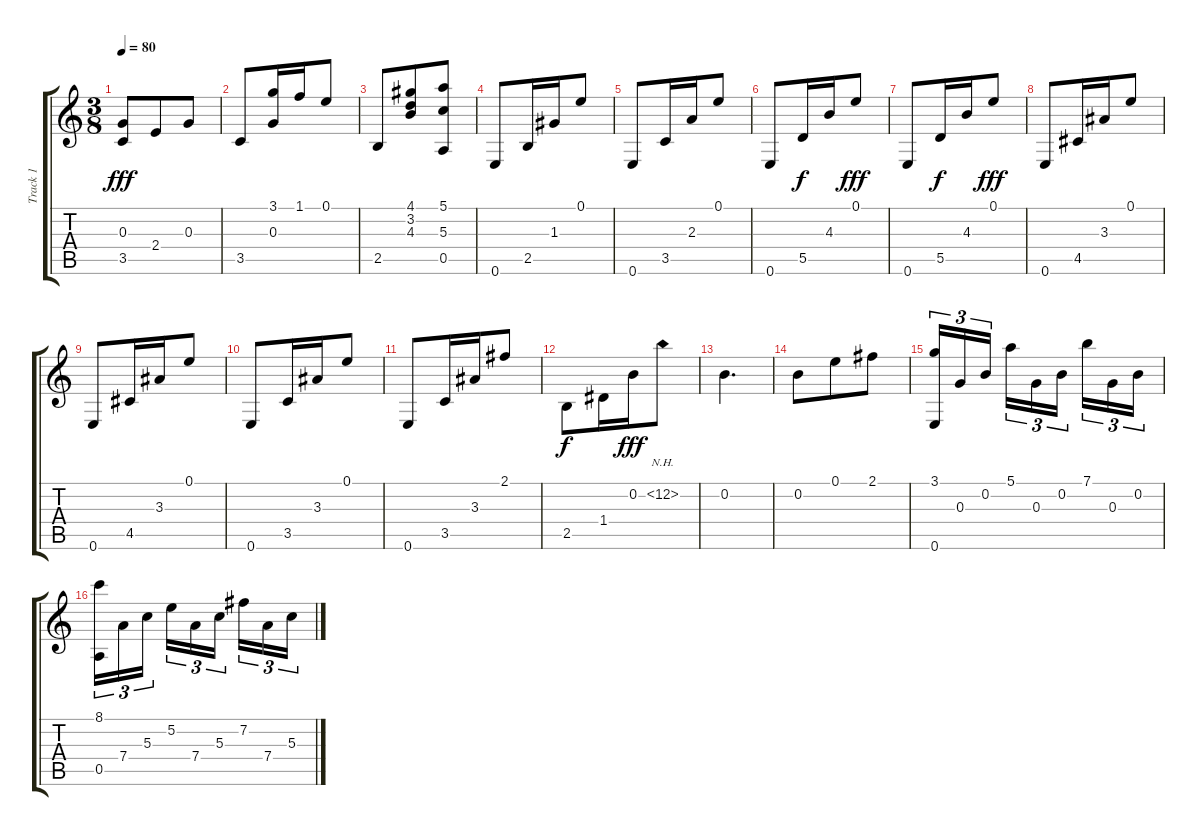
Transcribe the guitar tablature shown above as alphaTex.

\track ("Track 1" "Track 1") {instrument acousticguitarnylon}
\staff {score tabs}
\tuning (E4 B3 G3 D3 A2 E2) {hide}
\ts (3 8)
\tempo 80
\clef g2
\ks c
(0.3 3.5).8{dy fff} 2.4.8 0.3.8 |
3.5.8 (3.1 0.3).16 1.1.16 0.1.8 |
2.5.8 (4.1 3.2 4.3).8 (5.1 5.3 0.5).8 |
0.6.8 2.5.16 1.3.16 0.1.8 |
0.6.8 3.5.16 2.3.16 0.1.8 |
0.6.8 5.5.16{dy f} 4.3.16 0.1.8{dy fff} |
0.6.8 5.5.16{dy f} 4.3.16 0.1.8{dy fff} |
0.6.8 4.5.16 3.3.16 0.1.8 |
0.6.8 4.5.16 3.3.16 0.1.8 |
0.6.8 3.5.16 3.3.16 0.1.8 |
0.6.8 3.5.16 3.3.16 2.1.8 |
2.5.8{dy f} 1.4.16 0.2.16{dy fff} 12.2{nh}.8 |
0.2.4{d} |
0.2.8 0.1.8 2.1.8 |
(3.1 0.6).16{tu (3 2)} 0.3.16{tu (3 2)} 0.2.16{tu (3 2)} 5.1.16{tu (3 2)} 0.3.16{tu (3 2)} 0.2.16{tu (3 2)} 7.1.16{tu (3 2)} 0.3.16{tu (3 2)} 0.2.16{tu (3 2)} |
(8.1 0.5).16{tu (3 2)} 7.4.16{tu (3 2)} 5.3.16{tu (3 2)} 5.2.16{tu (3 2)} 7.4.16{tu (3 2)} 5.3.16{tu (3 2)} 7.2.16{tu (3 2)} 7.4.16{tu (3 2)} 5.3.16{tu (3 2)}
